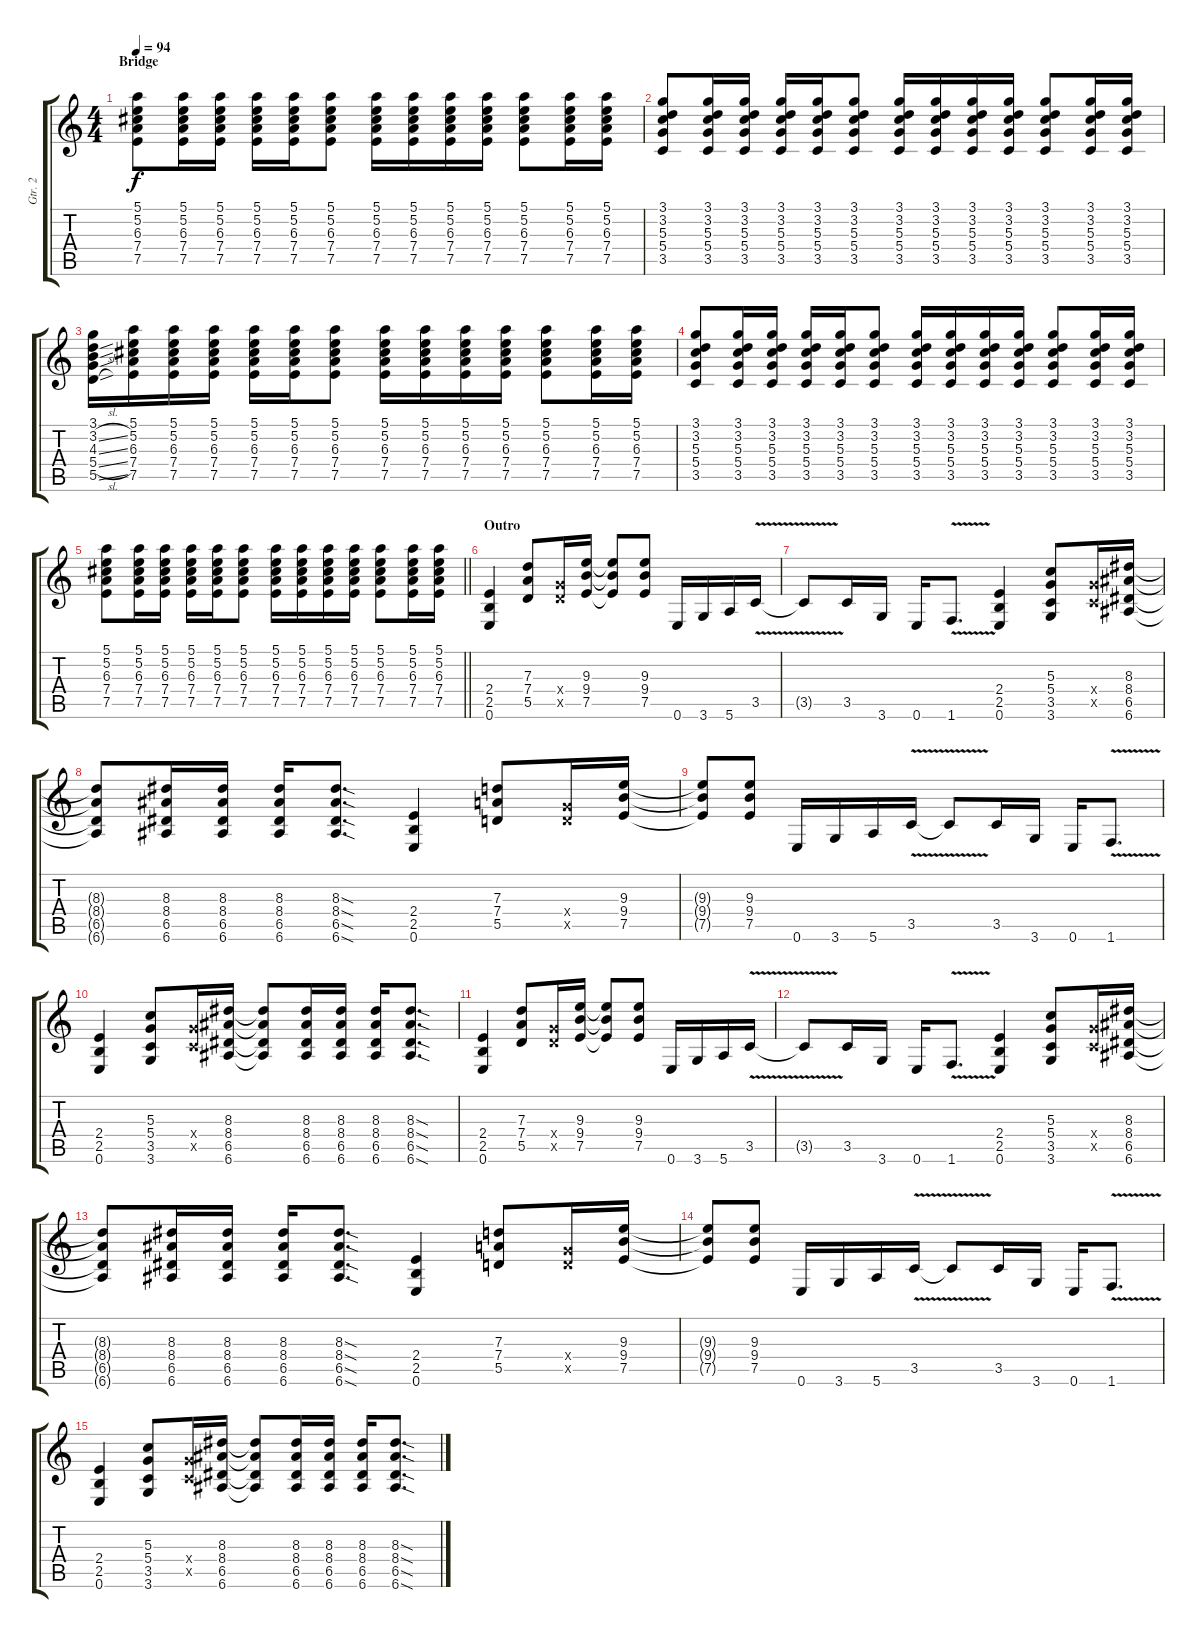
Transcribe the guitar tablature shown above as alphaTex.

\track ("Gtr. 2" "Gtr. 2") {instrument acousticguitarsteel}
\staff {score tabs}
\tuning (E4 B3 G3 D3 A2 E2) {hide}
\ts (4 4)
\section ("" "Bridge")
\tempo 94
\clef g2
\ks c
(5.1 5.2 6.3 7.4 7.5).8{dy f} (5.1 5.2 6.3 7.4 7.5).16 (5.1 5.2 6.3 7.4 7.5).16 (5.1 5.2 6.3 7.4 7.5).16 (5.1 5.2 6.3 7.4 7.5).16 (5.1 5.2 6.3 7.4 7.5).8 (5.1 5.2 6.3 7.4 7.5).16 (5.1 5.2 6.3 7.4 7.5).16 (5.1 5.2 6.3 7.4 7.5).16 (5.1 5.2 6.3 7.4 7.5).16 (5.1 5.2 6.3 7.4 7.5).8 (5.1 5.2 6.3 7.4 7.5).16 (5.1 5.2 6.3 7.4 7.5).16 |
(3.1 3.2 5.3 5.4 3.5).8 (3.1 3.2 5.3 5.4 3.5).16 (3.1 3.2 5.3 5.4 3.5).16 (3.1 3.2 5.3 5.4 3.5).16 (3.1 3.2 5.3 5.4 3.5).16 (3.1 3.2 5.3 5.4 3.5).8 (3.1 3.2 5.3 5.4 3.5).16 (3.1 3.2 5.3 5.4 3.5).16 (3.1 3.2 5.3 5.4 3.5).16 (3.1 3.2 5.3 5.4 3.5).16 (3.1 3.2 5.3 5.4 3.5).8 (3.1 3.2 5.3 5.4 3.5).16 (3.1 3.2 5.3 5.4 3.5).16 |
(3.1 3.2{sl} 4.3{sl} 5.4{sl} 5.5{sl}).16 (5.1 5.2 6.3 7.4 7.5).16 (5.1 5.2 6.3 7.4 7.5).16 (5.1 5.2 6.3 7.4 7.5).16 (5.1 5.2 6.3 7.4 7.5).16 (5.1 5.2 6.3 7.4 7.5).16 (5.1 5.2 6.3 7.4 7.5).8 (5.1 5.2 6.3 7.4 7.5).16 (5.1 5.2 6.3 7.4 7.5).16 (5.1 5.2 6.3 7.4 7.5).16 (5.1 5.2 6.3 7.4 7.5).16 (5.1 5.2 6.3 7.4 7.5).8 (5.1 5.2 6.3 7.4 7.5).16 (5.1 5.2 6.3 7.4 7.5).16 |
(3.1 3.2 5.3 5.4 3.5).8 (3.1 3.2 5.3 5.4 3.5).16 (3.1 3.2 5.3 5.4 3.5).16 (3.1 3.2 5.3 5.4 3.5).16 (3.1 3.2 5.3 5.4 3.5).16 (3.1 3.2 5.3 5.4 3.5).8 (3.1 3.2 5.3 5.4 3.5).16 (3.1 3.2 5.3 5.4 3.5).16 (3.1 3.2 5.3 5.4 3.5).16 (3.1 3.2 5.3 5.4 3.5).16 (3.1 3.2 5.3 5.4 3.5).8 (3.1 3.2 5.3 5.4 3.5).16 (3.1 3.2 5.3 5.4 3.5).16 |
\barLineRight lightlight
(5.1 5.2 6.3 7.4 7.5).8 (5.1 5.2 6.3 7.4 7.5).16 (5.1 5.2 6.3 7.4 7.5).16 (5.1 5.2 6.3 7.4 7.5).16 (5.1 5.2 6.3 7.4 7.5).16 (5.1 5.2 6.3 7.4 7.5).8 (5.1 5.2 6.3 7.4 7.5).16 (5.1 5.2 6.3 7.4 7.5).16 (5.1 5.2 6.3 7.4 7.5).16 (5.1 5.2 6.3 7.4 7.5).16 (5.1 5.2 6.3 7.4 7.5).8 (5.1 5.2 6.3 7.4 7.5).16 (5.1 5.2 6.3 7.4 7.5).16 |
\section ("" "Outro")
(2.4 2.5 0.6).4 (7.3 7.4 5.5).8 (5.4{x} 5.5{x}).16 (9.3 9.4 7.5).16 (9.3{t} 9.4{t} 7.5{t}).8 (9.3 9.4 7.5).8 0.6.16 3.6.16 5.6.16 3.5{v}.16 |
3.5{t}.8 3.5.16 3.6.16 0.6.16 1.6{v}.8{d} (2.4 2.5 0.6).4 (5.3 5.4 3.5 3.6).8 (5.4{x} 3.5{x}).16 (8.3 8.4 6.5 6.6).16 |
(8.3{t} 8.4{t} 6.5{t} 6.6{t}).8 (8.3 8.4 6.5 6.6).16 (8.3 8.4 6.5 6.6).16 (8.3 8.4 6.5 6.6).16 (8.3{sod} 8.4{sod} 6.5{sod} 6.6{sod}).8{d} (2.4 2.5 0.6).4 (7.3 7.4 5.5).8 (5.4{x} 5.5{x}).16 (9.3 9.4 7.5).16 |
(9.3{t} 9.4{t} 7.5{t}).8 (9.3 9.4 7.5).8 0.6.16 3.6.16 5.6.16 3.5{v}.16 3.5{t}.8 3.5.16 3.6.16 0.6.16 1.6{v}.8{d} |
(2.4 2.5 0.6).4 (5.3 5.4 3.5 3.6).8 (5.4{x} 3.5{x}).16 (8.3 8.4 6.5 6.6).16 (8.3{t} 8.4{t} 6.5{t} 6.6{t}).8 (8.3 8.4 6.5 6.6).16 (8.3 8.4 6.5 6.6).16 (8.3 8.4 6.5 6.6).16 (8.3{sod} 8.4{sod} 6.5{sod} 6.6{sod}).8{d} |
(2.4 2.5 0.6).4 (7.3 7.4 5.5).8 (5.4{x} 5.5{x}).16 (9.3 9.4 7.5).16 (9.3{t} 9.4{t} 7.5{t}).8 (9.3 9.4 7.5).8 0.6.16 3.6.16 5.6.16 3.5{v}.16 |
3.5{t}.8 3.5.16 3.6.16 0.6.16 1.6{v}.8{d} (2.4 2.5 0.6).4 (5.3 5.4 3.5 3.6).8 (5.4{x} 3.5{x}).16 (8.3 8.4 6.5 6.6).16 |
(8.3{t} 8.4{t} 6.5{t} 6.6{t}).8 (8.3 8.4 6.5 6.6).16 (8.3 8.4 6.5 6.6).16 (8.3 8.4 6.5 6.6).16 (8.3{sod} 8.4{sod} 6.5{sod} 6.6{sod}).8{d} (2.4 2.5 0.6).4 (7.3 7.4 5.5).8 (5.4{x} 5.5{x}).16 (9.3 9.4 7.5).16 |
(9.3{t} 9.4{t} 7.5{t}).8 (9.3 9.4 7.5).8 0.6.16 3.6.16 5.6.16 3.5{v}.16 3.5{t}.8 3.5.16 3.6.16 0.6.16 1.6{v}.8{d} |
(2.4 2.5 0.6).4 (5.3 5.4 3.5 3.6).8 (5.4{x} 3.5{x}).16 (8.3 8.4 6.5 6.6).16 (8.3{t} 8.4{t} 6.5{t} 6.6{t}).8 (8.3 8.4 6.5 6.6).16 (8.3 8.4 6.5 6.6).16 (8.3 8.4 6.5 6.6).16 (8.3{sod} 8.4{sod} 6.5{sod} 6.6{sod}).8{d}
